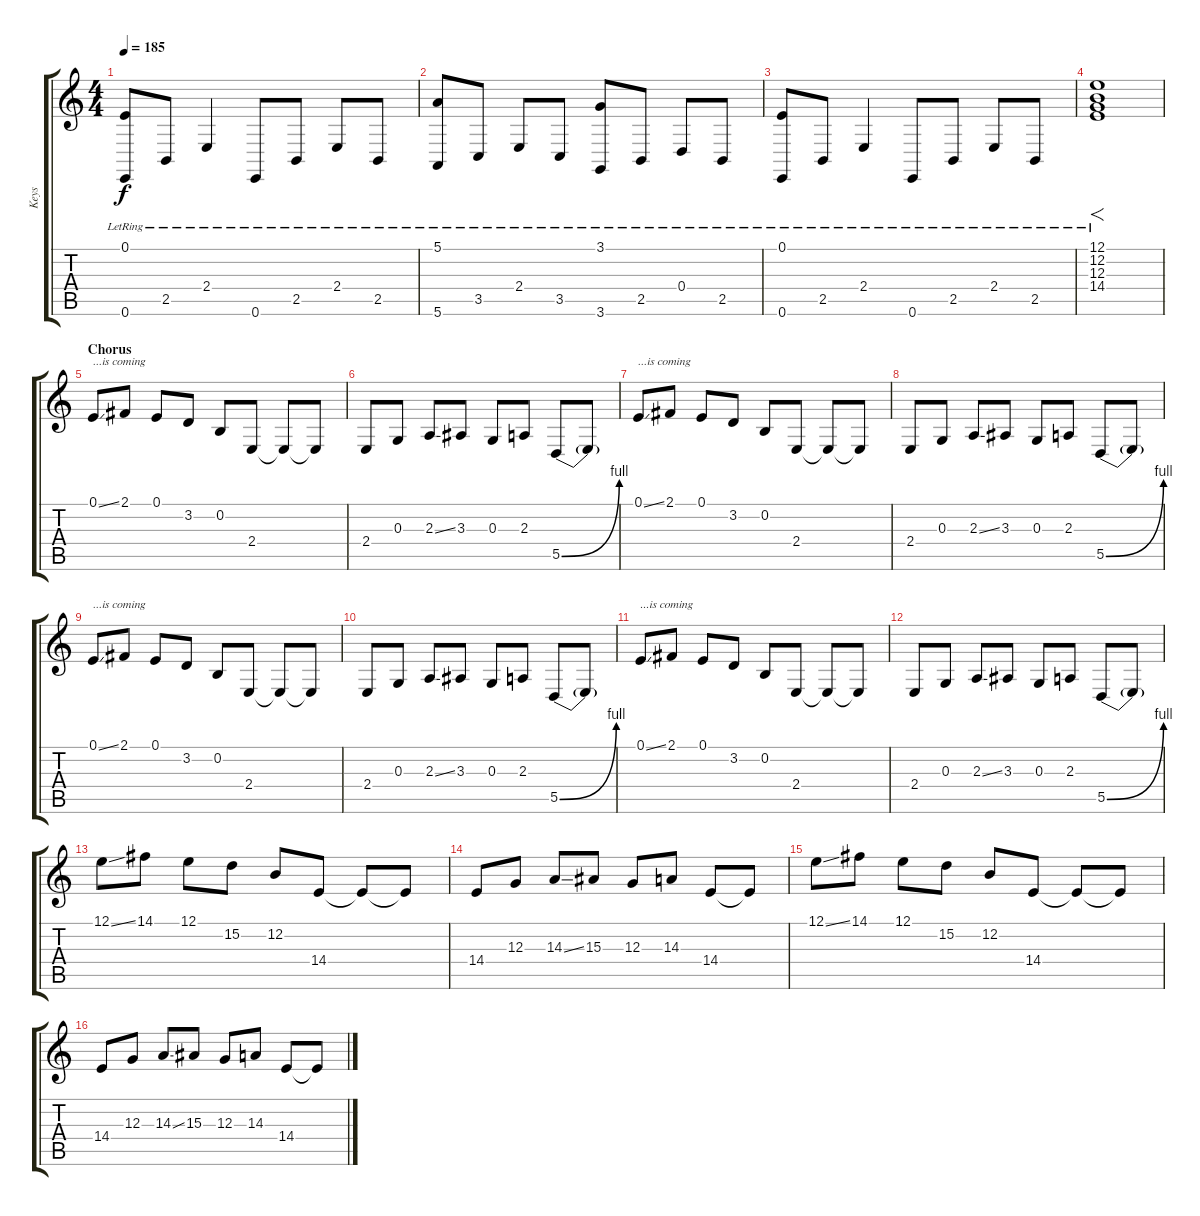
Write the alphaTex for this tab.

\track ("Keys" "Keys") {instrument stringensemble1}
\staff {score tabs}
\tuning (E4 B3 G3 D3 A2 E2) {hide}
\ts (4 4)
\tempo 185
\clef g2
\ks c
(0.1{lr} 0.6{lr}).8{dy f volume 16 instrument harpsichord} 2.5{lr}.8 2.4{lr}.4 0.6{lr}.8 2.5{lr}.8 2.4{lr}.8 2.5{lr}.8 |
(5.1{lr} 5.6{lr}).8 3.5{lr}.8 2.4{lr}.8 3.5{lr}.8 (3.1{lr} 3.6{lr}).8 2.5{lr}.8 0.4{lr}.8 2.5{lr}.8 |
(0.1{lr} 0.6{lr}).8 2.5{lr}.8 2.4{lr}.4 0.6{lr}.8 2.5{lr}.8 2.4{lr}.8 2.5{lr}.8 |
(12.1{lr} 12.2 12.3 14.4).1{f volume 12 instrument stringensemble1} |
\section ("" "Chorus")
0.1{ss}.8{txt "...is coming" volume 15 balance 3 instrument lead1square} 2.1.8 0.1.8 3.2.8 0.2.8 2.4.8 2.4{t}.8 2.4{t}.8 |
2.4.8 0.3.8 2.3{ss}.8 3.3.8 0.3.8 2.3.8 5.5{be (bend 0 0 60 4)}.8 5.5{t}.8 |
0.1{ss}.8{txt "...is coming"} 2.1.8 0.1.8 3.2.8 0.2.8 2.4.8 2.4{t}.8 2.4{t}.8 |
2.4.8 0.3.8 2.3{ss}.8 3.3.8 0.3.8 2.3.8 5.5{be (bend 0 0 60 4)}.8 5.5{t}.8 |
0.1{ss}.8{txt "...is coming"} 2.1.8 0.1.8 3.2.8 0.2.8 2.4.8 2.4{t}.8 2.4{t}.8 |
2.4.8 0.3.8 2.3{ss}.8 3.3.8 0.3.8 2.3.8 5.5{be (bend 0 0 60 4)}.8 5.5{t}.8 |
0.1{ss}.8{txt "...is coming"} 2.1.8 0.1.8 3.2.8 0.2.8 2.4.8 2.4{t}.8 2.4{t}.8 |
2.4.8 0.3.8 2.3{ss}.8 3.3.8 0.3.8 2.3.8 5.5{be (bend 0 0 60 4)}.8 5.5{t}.8 |
12.1{ss}.8 14.1.8 12.1.8 15.2.8 12.2.8 14.4.8 14.4{t}.8 14.4{t}.8 |
14.4.8 12.3.8 14.3{ss}.8 15.3.8 12.3.8 14.3.8 14.4.8 14.4{t}.8 |
12.1{ss}.8 14.1.8 12.1.8 15.2.8 12.2.8 14.4.8 14.4{t}.8 14.4{t}.8 |
14.4.8 12.3.8 14.3{ss}.8 15.3.8 12.3.8 14.3.8 14.4.8 14.4{t}.8
